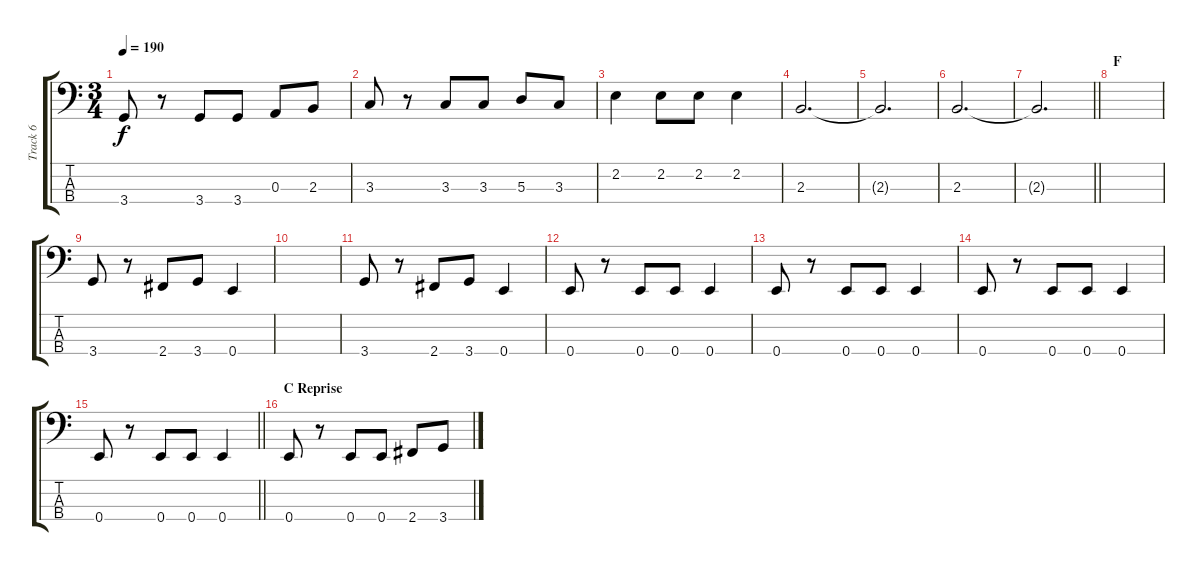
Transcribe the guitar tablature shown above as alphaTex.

\track ("Track 6" "Track 6") {instrument electricbassfinger}
\staff {score tabs}
\tuning (G2 D2 A1 E1) {hide}
\ts (3 4)
\tempo 190
\clef f4
\ks c
3.4.8{dy f} r.8 3.4.8 3.4.8 0.3.8 2.3.8 |
3.3.8 r.8 3.3.8 3.3.8 5.3.8 3.3.8 |
2.2.4 2.2.8 2.2.8 2.2.4 |
2.3.2{d} |
2.3{t}.2{d} |
2.3.2{d} |
\barLineRight lightlight
2.3{t}.2{d} |
\section ("" "F")
|
3.4.8 r.8 2.4.8 3.4.8 0.4.4 |
|
3.4.8 r.8 2.4.8 3.4.8 0.4.4 |
0.4.8 r.8 0.4.8 0.4.8 0.4.4 |
0.4.8 r.8 0.4.8 0.4.8 0.4.4 |
0.4.8 r.8 0.4.8 0.4.8 0.4.4 |
\barLineRight lightlight
0.4.8 r.8 0.4.8 0.4.8 0.4.4 |
\section ("" "C Reprise")
0.4.8 r.8 0.4.8 0.4.8 2.4.8 3.4.8
